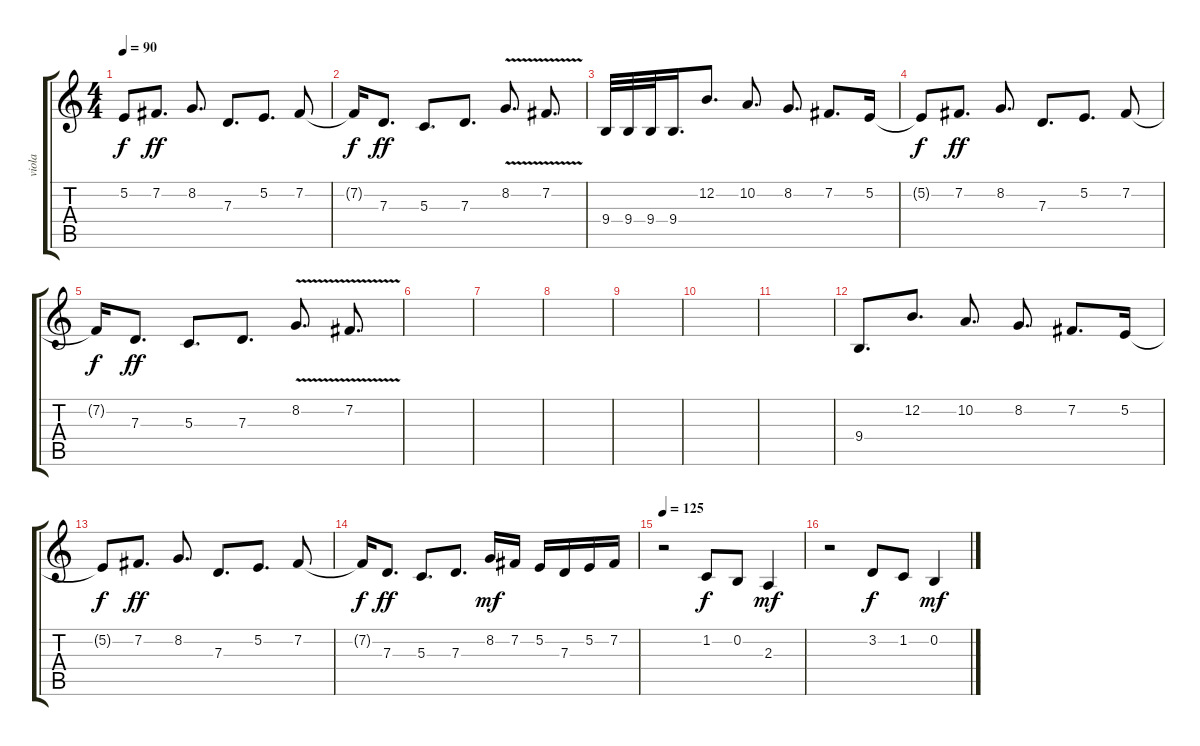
\track ("viola" "viola") {instrument viola}
\staff {score tabs}
\tuning (E4 B3 G3 D3 A2 E2) {hide}
\ts (4 4)
\tempo 90
\clef g2
\ks c
5.2{t}.8{dy f} 7.2.8{d dy ff} 8.2.8{d} 7.3.8{d} 5.2.8{d} 7.2.8 |
7.2{t}.16{dy f} 7.3.8{d dy ff} 5.3.8{d} 7.3.8{d} 8.2{v}.8{d} 7.2{v}.8{d} |
9.4.32 9.4.32 9.4.32 9.4.16{d} 12.2.8{d} 10.2.8{d} 8.2.8{d} 7.2.8{d} 5.2.16 |
5.2{t}.8{dy f} 7.2.8{d dy ff} 8.2.8{d} 7.3.8{d} 5.2.8{d} 7.2.8 |
7.2{t}.16{dy f} 7.3.8{d dy ff} 5.3.8{d} 7.3.8{d} 8.2{v}.8{d} 7.2{v}.8{d} |
|
|
|
|
|
|
9.4.8{d} 12.2.8{d} 10.2.8{d} 8.2.8{d} 7.2.8{d} 5.2.16 |
5.2{t}.8{dy f} 7.2.8{d dy ff} 8.2.8{d} 7.3.8{d} 5.2.8{d} 7.2.8 |
7.2{t}.16{dy f} 7.3.8{d dy ff} 5.3.8{d} 7.3.8{d} 8.2.16{dy mf} 7.2.16 5.2.16 7.3.16 5.2.16 7.2.16 |
\tempo 125
r.2 1.2.8{dy f} 0.2.8 2.3.4{dy mf} |
r.2 3.2.8{dy f} 1.2.8 0.2.4{dy mf}
